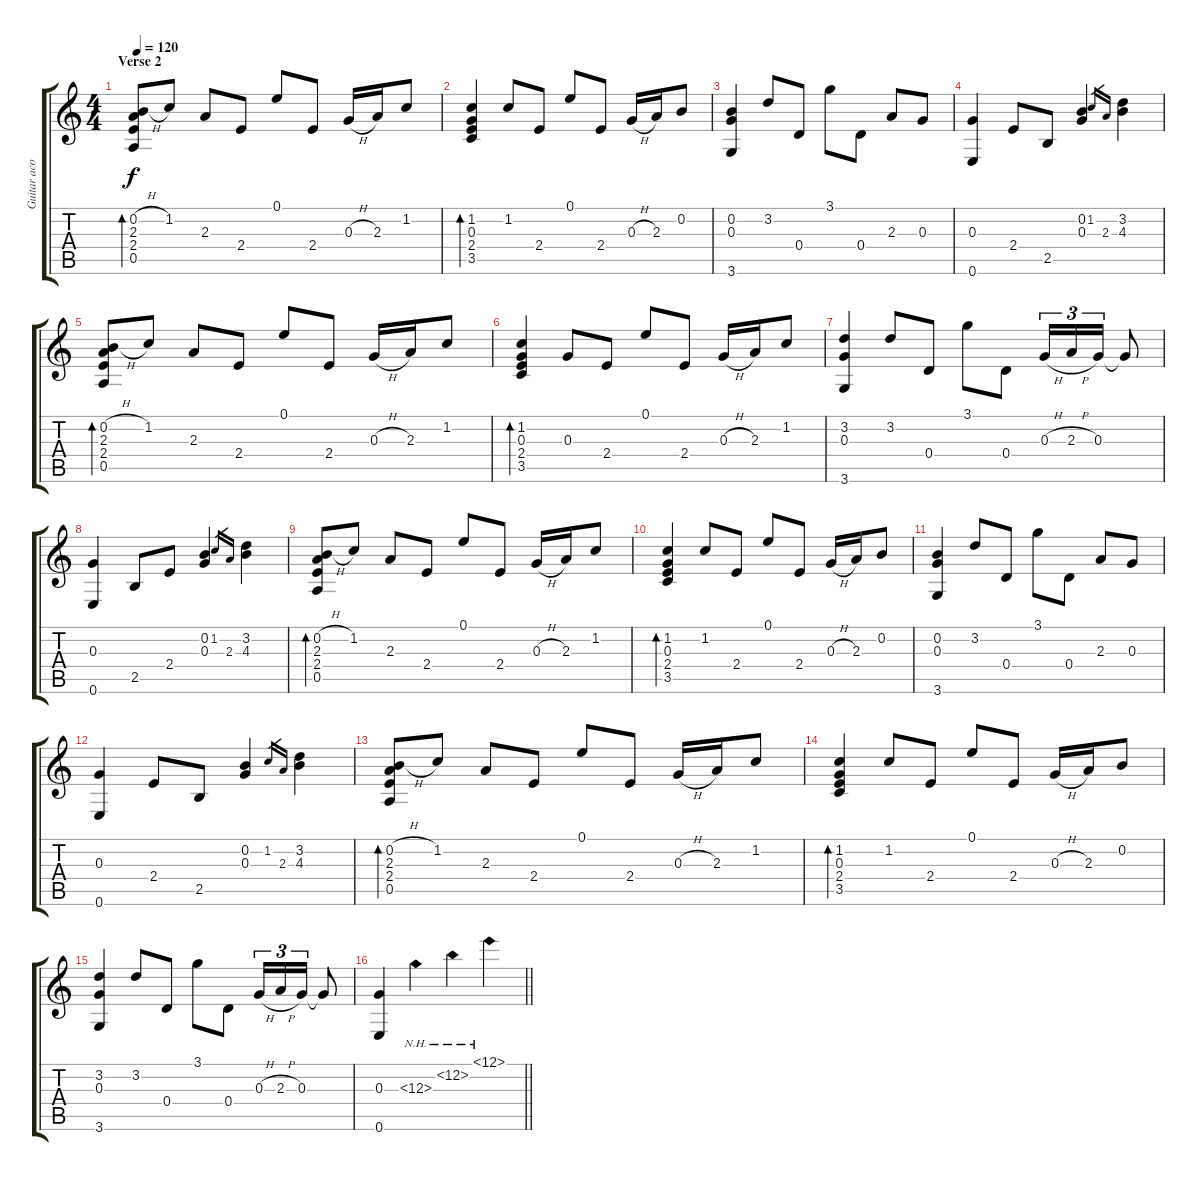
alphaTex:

\track ("Guitar acoustic 1" "Guitar aco") {instrument acousticguitarsteel}
\staff {score tabs}
\tuning (E4 B3 G3 D3 A2 E2) {hide}
\ts (4 4)
\section ("" "Verse 2")
\tempo 120
\clef g2
\ks aminor
(0.2{h} 2.3 2.4 0.5).8{bd 120 dy f} 1.2.8 2.3.8 2.4.8 0.1.8 2.4.8 0.3{h}.16 2.3.16 1.2.8 |
(1.2 0.3 2.4 3.5).4{bd 120} 1.2.8 2.4.8 0.1.8 2.4.8 0.3{h}.16 2.3.16 0.2.8 |
(0.2 0.3 3.6).4 3.2.8 0.4.8 3.1.8 0.4.8 2.3.8 0.3.8 |
(0.3 0.6).4 2.4.8 2.5.8 (0.2 0.3).4 1.2.16{gr} 2.3.16{gr} (3.2 4.3).4 |
(0.2{h} 2.3 2.4 0.5).8{bd 120} 1.2.8 2.3.8 2.4.8 0.1.8 2.4.8 0.3{h}.16 2.3.16 1.2.8 |
(1.2 0.3 2.4 3.5).4{bd 120} 0.3.8 2.4.8 0.1.8 2.4.8 0.3{h}.16 2.3.16 1.2.8 |
(3.2 0.3 3.6).4 3.2.8 0.4.8 3.1.8 0.4.8 0.3{h}.16{tu (3 2)} 2.3{h}.16{tu (3 2)} 0.3.16{tu (3 2)} 0.3{t}.8 |
(0.3 0.6).4 2.5.8 2.4.8 (0.2 0.3).4 1.2.16{gr} 2.3.16{gr} (3.2 4.3).4 |
(0.2{h} 2.3 2.4 0.5).8{bd 120} 1.2.8 2.3.8 2.4.8 0.1.8 2.4.8 0.3{h}.16 2.3.16 1.2.8 |
(1.2 0.3 2.4 3.5).4{bd 120} 1.2.8 2.4.8 0.1.8 2.4.8 0.3{h}.16 2.3.16 0.2.8 |
(0.2 0.3 3.6).4 3.2.8 0.4.8 3.1.8 0.4.8 2.3.8 0.3.8 |
(0.3 0.6).4 2.4.8 2.5.8 (0.2 0.3).4 1.2.16{gr} 2.3.16{gr} (3.2 4.3).4 |
(0.2{h} 2.3 2.4 0.5).8{bd 120} 1.2.8 2.3.8 2.4.8 0.1.8 2.4.8 0.3{h}.16 2.3.16 1.2.8 |
(1.2 0.3 2.4 3.5).4{bd 120} 1.2.8 2.4.8 0.1.8 2.4.8 0.3{h}.16 2.3.16 0.2.8 |
(3.2 0.3 3.6).4 3.2.8 0.4.8 3.1.8 0.4.8 0.3{h}.16{tu (3 2)} 2.3{h}.16{tu (3 2)} 0.3.16{tu (3 2)} 0.3{t}.8 |
\barLineRight lightlight
(0.3 0.6).4 12.3{nh}.4 12.2{nh}.4 12.1{nh}.4
